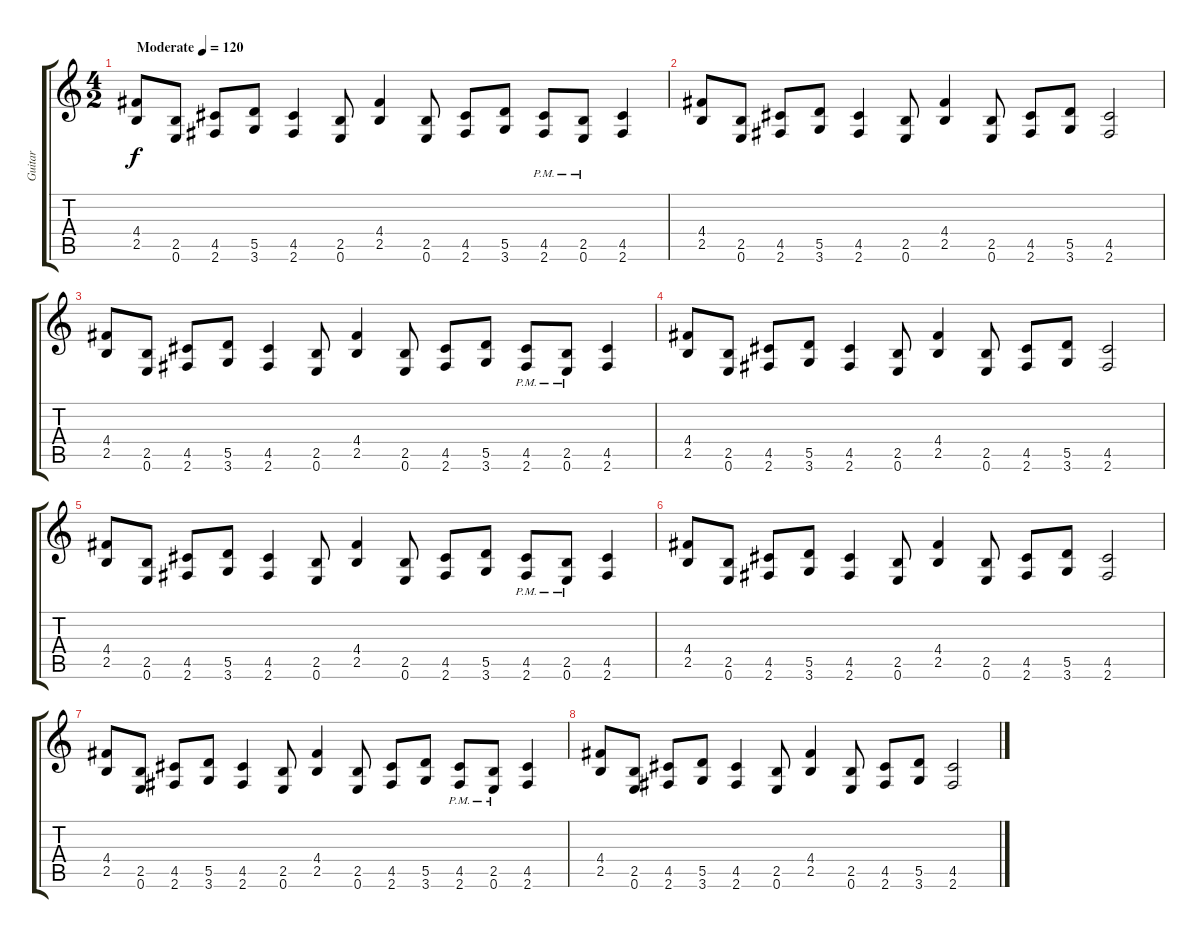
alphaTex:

\track ("Guitar" "Guitar") {instrument distortionguitar bank 6}
\staff {score tabs}
\tuning (E4 B3 G3 D3 A2 E2) {hide}
\ts (4 2)
\tempo (120 "Moderate")
\tempo 130
\tempo (120 "Moderate")
\clef g2
\ks c
(4.4 2.5).8{dy f instrument distortionguitar} (2.5 0.6).8 (4.5 2.6).8 (5.5 3.6).8 (4.5 2.6).4 (2.5 0.6).8 (4.4 2.5).4 (2.5 0.6).8 (4.5 2.6).8 (5.5 3.6).8 (4.5{pm} 2.6{pm}).8 (2.5{pm} 0.6{pm}).8 (4.5 2.6).4 |
(4.4 2.5).8 (2.5 0.6).8 (4.5 2.6).8 (5.5 3.6).8 (4.5 2.6).4 (2.5 0.6).8 (4.4 2.5).4 (2.5 0.6).8 (4.5 2.6).8 (5.5 3.6).8 (4.5 2.6).2 |
(4.4 2.5).8 (2.5 0.6).8 (4.5 2.6).8 (5.5 3.6).8 (4.5 2.6).4 (2.5 0.6).8 (4.4 2.5).4 (2.5 0.6).8 (4.5 2.6).8 (5.5 3.6).8 (4.5{pm} 2.6{pm}).8 (2.5{pm} 0.6{pm}).8 (4.5 2.6).4 |
(4.4 2.5).8 (2.5 0.6).8 (4.5 2.6).8 (5.5 3.6).8 (4.5 2.6).4 (2.5 0.6).8 (4.4 2.5).4 (2.5 0.6).8 (4.5 2.6).8 (5.5 3.6).8 (4.5 2.6).2 |
(4.4 2.5).8 (2.5 0.6).8 (4.5 2.6).8 (5.5 3.6).8 (4.5 2.6).4 (2.5 0.6).8 (4.4 2.5).4 (2.5 0.6).8 (4.5 2.6).8 (5.5 3.6).8 (4.5{pm} 2.6{pm}).8 (2.5{pm} 0.6{pm}).8 (4.5 2.6).4 |
(4.4 2.5).8 (2.5 0.6).8 (4.5 2.6).8 (5.5 3.6).8 (4.5 2.6).4 (2.5 0.6).8 (4.4 2.5).4 (2.5 0.6).8 (4.5 2.6).8 (5.5 3.6).8 (4.5 2.6).2 |
(4.4 2.5).8 (2.5 0.6).8 (4.5 2.6).8 (5.5 3.6).8 (4.5 2.6).4 (2.5 0.6).8 (4.4 2.5).4 (2.5 0.6).8 (4.5 2.6).8 (5.5 3.6).8 (4.5{pm} 2.6{pm}).8 (2.5{pm} 0.6{pm}).8 (4.5 2.6).4 |
(4.4 2.5).8 (2.5 0.6).8 (4.5 2.6).8 (5.5 3.6).8 (4.5 2.6).4 (2.5 0.6).8 (4.4 2.5).4 (2.5 0.6).8 (4.5 2.6).8 (5.5 3.6).8 (4.5 2.6).2
